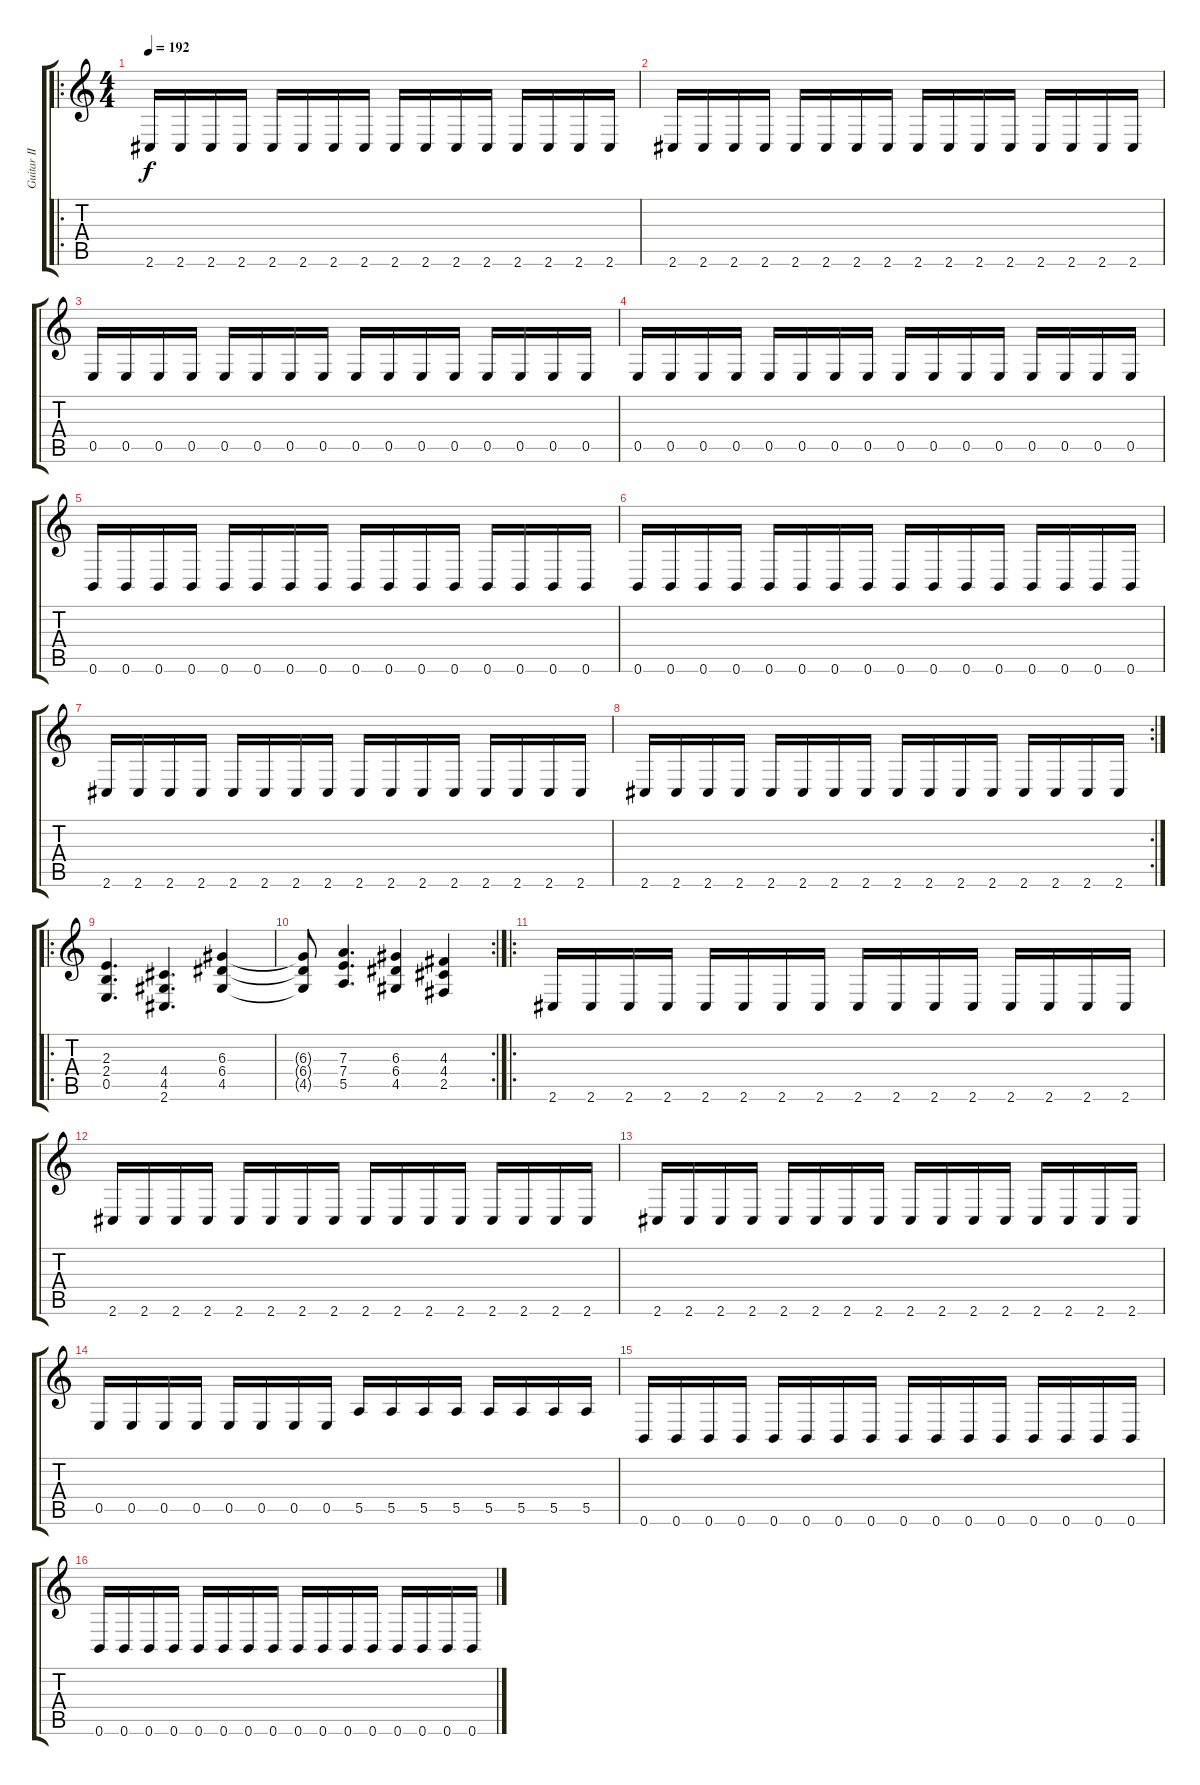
\track ("Guitar II" "Guitar II") {instrument distortionguitar}
\staff {score tabs}
\tuning (B3 Gb3 D3 A2 E2 B1) {hide}
\ro
\ts (4 4)
\tempo 192
\clef g2
\ks c
2.6.16{dy f} 2.6.16 2.6.16 2.6.16 2.6.16 2.6.16 2.6.16 2.6.16 2.6.16 2.6.16 2.6.16 2.6.16 2.6.16 2.6.16 2.6.16 2.6.16 |
2.6.16 2.6.16 2.6.16 2.6.16 2.6.16 2.6.16 2.6.16 2.6.16 2.6.16 2.6.16 2.6.16 2.6.16 2.6.16 2.6.16 2.6.16 2.6.16 |
0.5.16 0.5.16 0.5.16 0.5.16 0.5.16 0.5.16 0.5.16 0.5.16 0.5.16 0.5.16 0.5.16 0.5.16 0.5.16 0.5.16 0.5.16 0.5.16 |
0.5.16 0.5.16 0.5.16 0.5.16 0.5.16 0.5.16 0.5.16 0.5.16 0.5.16 0.5.16 0.5.16 0.5.16 0.5.16 0.5.16 0.5.16 0.5.16 |
0.6.16 0.6.16 0.6.16 0.6.16 0.6.16 0.6.16 0.6.16 0.6.16 0.6.16 0.6.16 0.6.16 0.6.16 0.6.16 0.6.16 0.6.16 0.6.16 |
0.6.16 0.6.16 0.6.16 0.6.16 0.6.16 0.6.16 0.6.16 0.6.16 0.6.16 0.6.16 0.6.16 0.6.16 0.6.16 0.6.16 0.6.16 0.6.16 |
2.6.16 2.6.16 2.6.16 2.6.16 2.6.16 2.6.16 2.6.16 2.6.16 2.6.16 2.6.16 2.6.16 2.6.16 2.6.16 2.6.16 2.6.16 2.6.16 |
\rc 2
2.6.16 2.6.16 2.6.16 2.6.16 2.6.16 2.6.16 2.6.16 2.6.16 2.6.16 2.6.16 2.6.16 2.6.16 2.6.16 2.6.16 2.6.16 2.6.16 |
\ro
(2.3 2.4 0.5).4{d} (4.4 4.5 2.6).4{d} (6.3 6.4 4.5).4 |
\rc 2
(6.3{t} 6.4{t} 4.5{t}).8 (7.3 7.4 5.5).4{d} (6.3 6.4 4.5).4 (4.3 4.4 2.5).4 |
\ro
2.6.16 2.6.16 2.6.16 2.6.16 2.6.16 2.6.16 2.6.16 2.6.16 2.6.16 2.6.16 2.6.16 2.6.16 2.6.16 2.6.16 2.6.16 2.6.16 |
2.6.16 2.6.16 2.6.16 2.6.16 2.6.16 2.6.16 2.6.16 2.6.16 2.6.16 2.6.16 2.6.16 2.6.16 2.6.16 2.6.16 2.6.16 2.6.16 |
2.6.16 2.6.16 2.6.16 2.6.16 2.6.16 2.6.16 2.6.16 2.6.16 2.6.16 2.6.16 2.6.16 2.6.16 2.6.16 2.6.16 2.6.16 2.6.16 |
0.5.16 0.5.16 0.5.16 0.5.16 0.5.16 0.5.16 0.5.16 0.5.16 5.5.16 5.5.16 5.5.16 5.5.16 5.5.16 5.5.16 5.5.16 5.5.16 |
0.6.16 0.6.16 0.6.16 0.6.16 0.6.16 0.6.16 0.6.16 0.6.16 0.6.16 0.6.16 0.6.16 0.6.16 0.6.16 0.6.16 0.6.16 0.6.16 |
0.6.16 0.6.16 0.6.16 0.6.16 0.6.16 0.6.16 0.6.16 0.6.16 0.6.16 0.6.16 0.6.16 0.6.16 0.6.16 0.6.16 0.6.16 0.6.16
